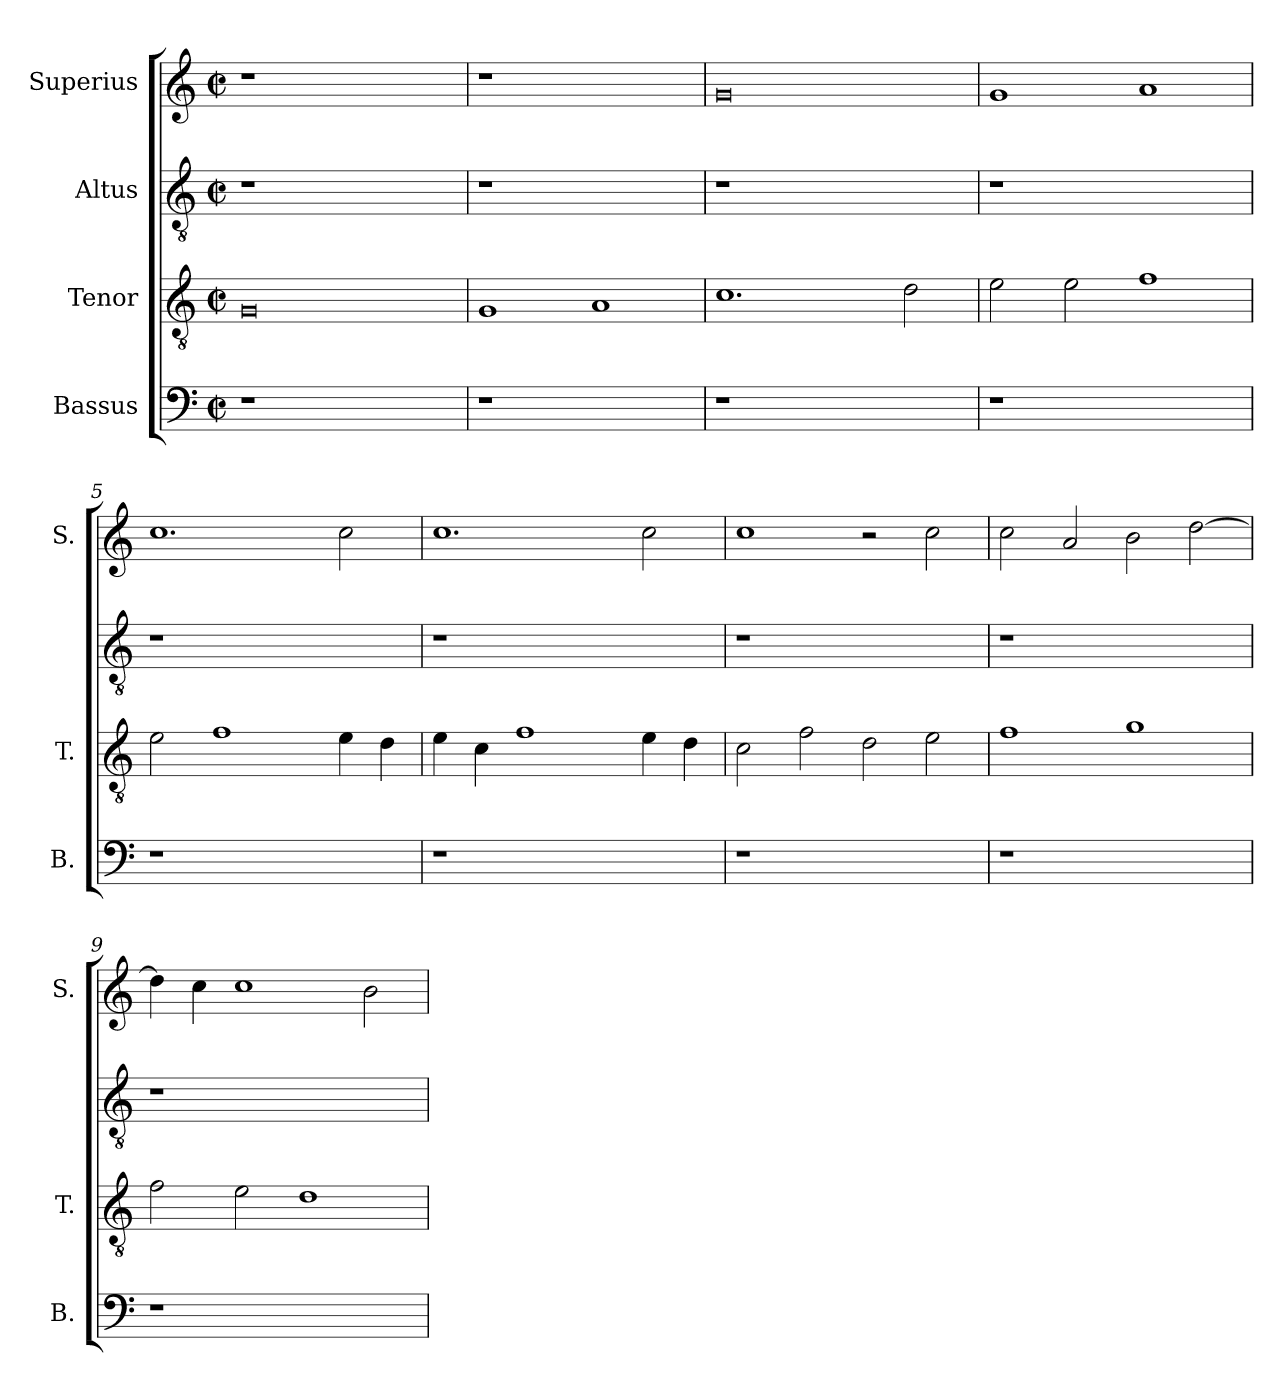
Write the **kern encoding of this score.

**kern	**kern	**kern	**kern
*part4	*part3	*part2	*part1
*staff4	*staff3	*staff2	*staff1
*I"Bassus	*I"Tenor	*I"Altus	*I"Superius
*I'B.	*I'T.	*	*I'S.
!!LO:PB:g=z
*clefF4	*clefGv2	*clefGv2	*clefG2
*	*ITrd7c12	*ITrd7c12	*
*k[]	*k[]	*k[]	*k[]
*C:	*C:	*C:	*C:
*M2/2	*M2/2	*M2/2	*M2/2
*met(c|)	*met(c|)	*met(c|)	*met(c|)
=1	=1	=1	=1
!LO:N:vis=1	!	!LO:N:vis=1	!LO:N:vis=1
1r	0GGi	1r	1r
1ryy	.	1ryy	1ryy
=2	=2	=2	=2
!LO:N:vis=1	!	!LO:N:vis=1	!LO:N:vis=1
1r	1GGi	1r	1r
1ryy	1AAi	1ryy	1ryy
=3	=3	=3	=3
!LO:N:vis=1	!	!LO:N:vis=1	!
1r	1.Ci	1r	0gi
1ryy	.	1ryy	.
.	2Di\	.	.
=4	=4	=4	=4
!LO:N:vis=1	!	!LO:N:vis=1	!
1r	2Ei\	1r	1gi
.	2Ei\	.	.
1ryy	1Fi	1ryy	1ai
=5	=5	=5	=5
!LO:N:vis=1	!	!LO:N:vis=1	!
1r	2Ei\	1r	1.cci
.	1Fi	.	.
1ryy	.	1ryy	.
.	4Ei\	.	2cci\
.	4Di\	.	.
=6	=6	=6	=6
!LO:N:vis=1	!	!LO:N:vis=1	!
1r	4Ei\	1r	1.cci
.	4Ci\	.	.
.	1Fi	.	.
1ryy	.	1ryy	.
.	4Ei\	.	2cci\
.	4Di\	.	.
!!LO:LB:g=z
=7	=7	=7	=7
!LO:N:vis=1	!	!LO:N:vis=1	!
1r	2Ci\	1r	1cci
.	2Fi\	.	.
1ryy	2Di\	1ryy	2r
.	2Ei\	.	2cci\
=8	=8	=8	=8
!LO:N:vis=1	!	!LO:N:vis=1	!
1r	1Fi	1r	2cci\
.	.	.	2ai/
1ryy	1Gi	1ryy	2bi\
.	.	.	[>2ddi\
=9	=9	=9	=9
!LO:N:vis=1	!	!LO:N:vis=1	!
1r	2Fi\	1r	4ddi\]
.	.	.	4cci\
.	2Ei\	.	1cci
1ryy	1Di	1ryy	.
.	.	.	2bi\
=	=	=	=
*-	*-	*-	*-
